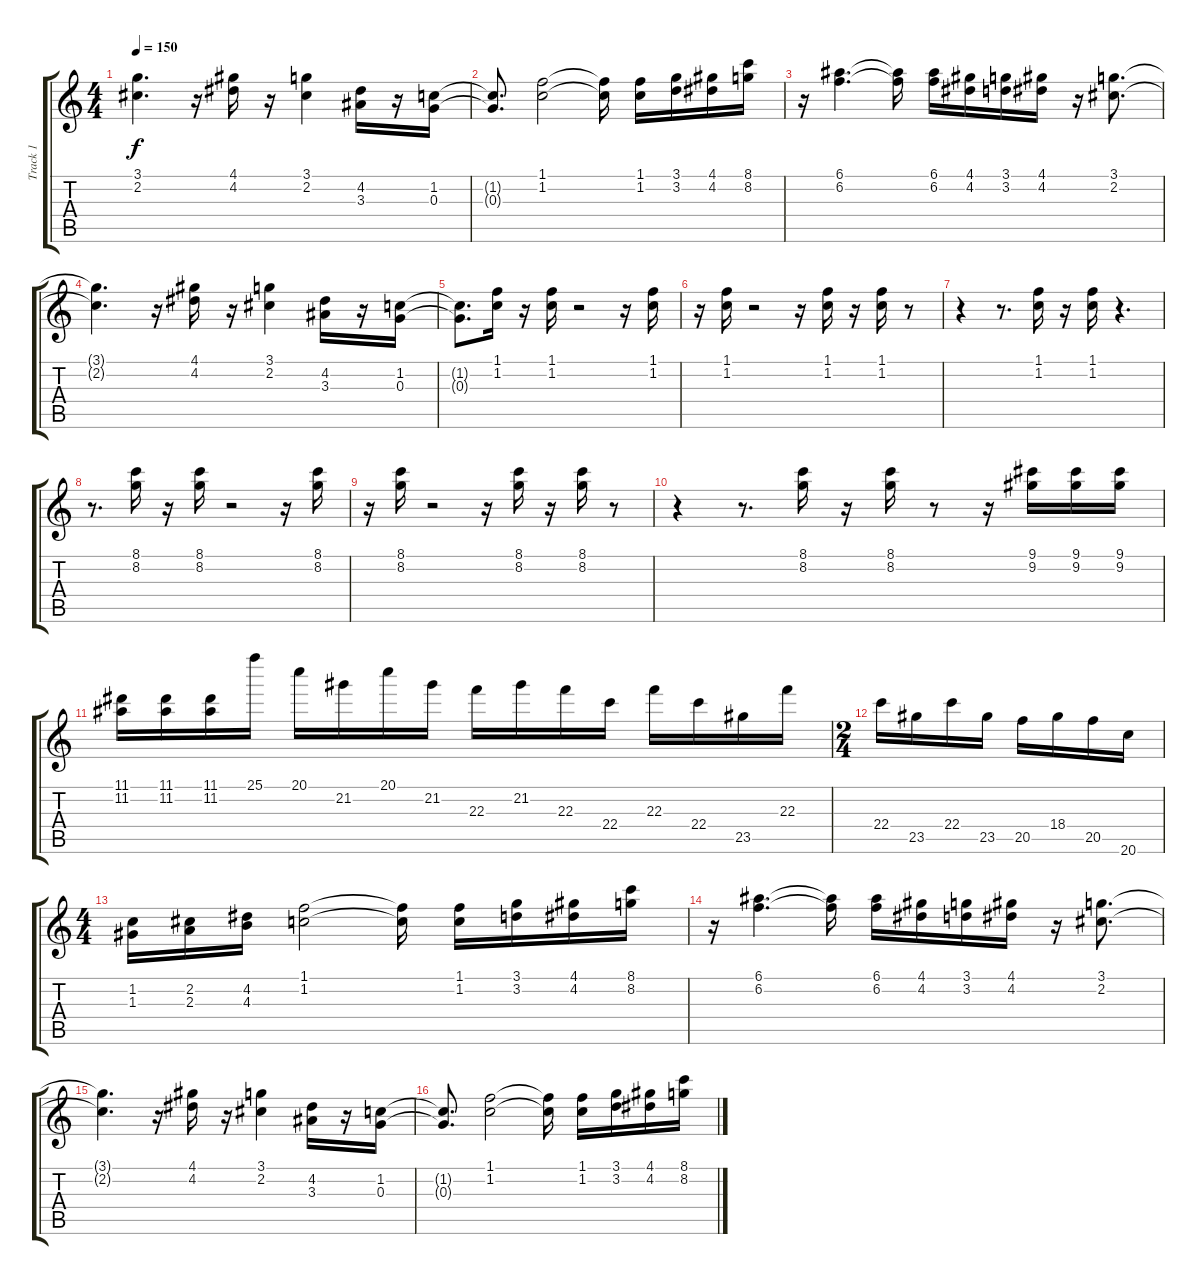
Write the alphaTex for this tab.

\track ("Track 1" "Track 1") {instrument distortionguitar}
\staff {score tabs}
\tuning (E4 B3 G3 D3 A2 E2) {hide}
\ts (4 4)
\tempo 150
\clef g2
\ks c
(3.1{t} 2.2{t}).4{d dy f} r.16 (4.1 4.2).16 r.16 (3.1 2.2).4 (4.2 3.3).16 r.16 (1.2 0.3).16 |
(1.2{t} 0.3{t}).8{d} (1.1 1.2).2 (1.1{t} 1.2{t}).16 (1.1 1.2).16 (3.1 3.2).16 (4.1 4.2).16 (8.1 8.2).16 |
r.16 (6.1 6.2).4{d} (6.1{t} 6.2{t}).16 (6.1 6.2).16 (4.1 4.2).16 (3.1 3.2).16 (4.1 4.2).16 r.16 (3.1 2.2).8{d} |
(3.1{t} 2.2{t}).4{d} r.16 (4.1 4.2).16 r.16 (3.1 2.2).4 (4.2 3.3).16 r.16 (1.2 0.3).16 |
(1.2{t} 0.3{t}).8{d} (1.1 1.2).16 r.16 (1.1 1.2).16 r.2 r.16 (1.1 1.2).16 |
r.16 (1.1 1.2).16 r.2 r.16 (1.1 1.2).16 r.16 (1.1 1.2).16 r.8 |
r.4 r.8{d} (1.1 1.2).16 r.16 (1.1 1.2).16 r.4{d} |
r.8{d} (8.1 8.2).16 r.16 (8.1 8.2).16 r.2 r.16 (8.1 8.2).16 |
r.16 (8.1 8.2).16 r.2 r.16 (8.1 8.2).16 r.16 (8.1 8.2).16 r.8 |
r.4 r.8{d} (8.1 8.2).16 r.16 (8.1 8.2).16 r.8 r.16 (9.1 9.2).16 (9.1 9.2).16 (9.1 9.2).16 |
(11.1 11.2).16 (11.1 11.2).16 (11.1 11.2).16 25.1.16 20.1.16 21.2.16 20.1.16 21.2.16 22.3.16 21.2.16 22.3.16 22.4.16 22.3.16 22.4.16 23.5.16 22.3.16 |
\ts (2 4)
22.4.16 23.5.16 22.4.16 23.5.16 20.5.16 18.4.16 20.5.16 20.6.16 |
\ts (4 4)
(1.2 1.3).16 (2.2 2.3).16 (4.2 4.3).16 (1.1 1.2).2 (1.1{t} 1.2{t}).16 (1.1 1.2).16 (3.1 3.2).16 (4.1 4.2).16 (8.1 8.2).16 |
r.16 (6.1 6.2).4{d} (6.1{t} 6.2{t}).16 (6.1 6.2).16 (4.1 4.2).16 (3.1 3.2).16 (4.1 4.2).16 r.16 (3.1 2.2).8{d} |
(3.1{t} 2.2{t}).4{d} r.16 (4.1 4.2).16 r.16 (3.1 2.2).4 (4.2 3.3).16 r.16 (1.2 0.3).16 |
(1.2{t} 0.3{t}).8{d} (1.1 1.2).2 (1.1{t} 1.2{t}).16 (1.1 1.2).16 (3.1 3.2).16 (4.1 4.2).16 (8.1 8.2).16
